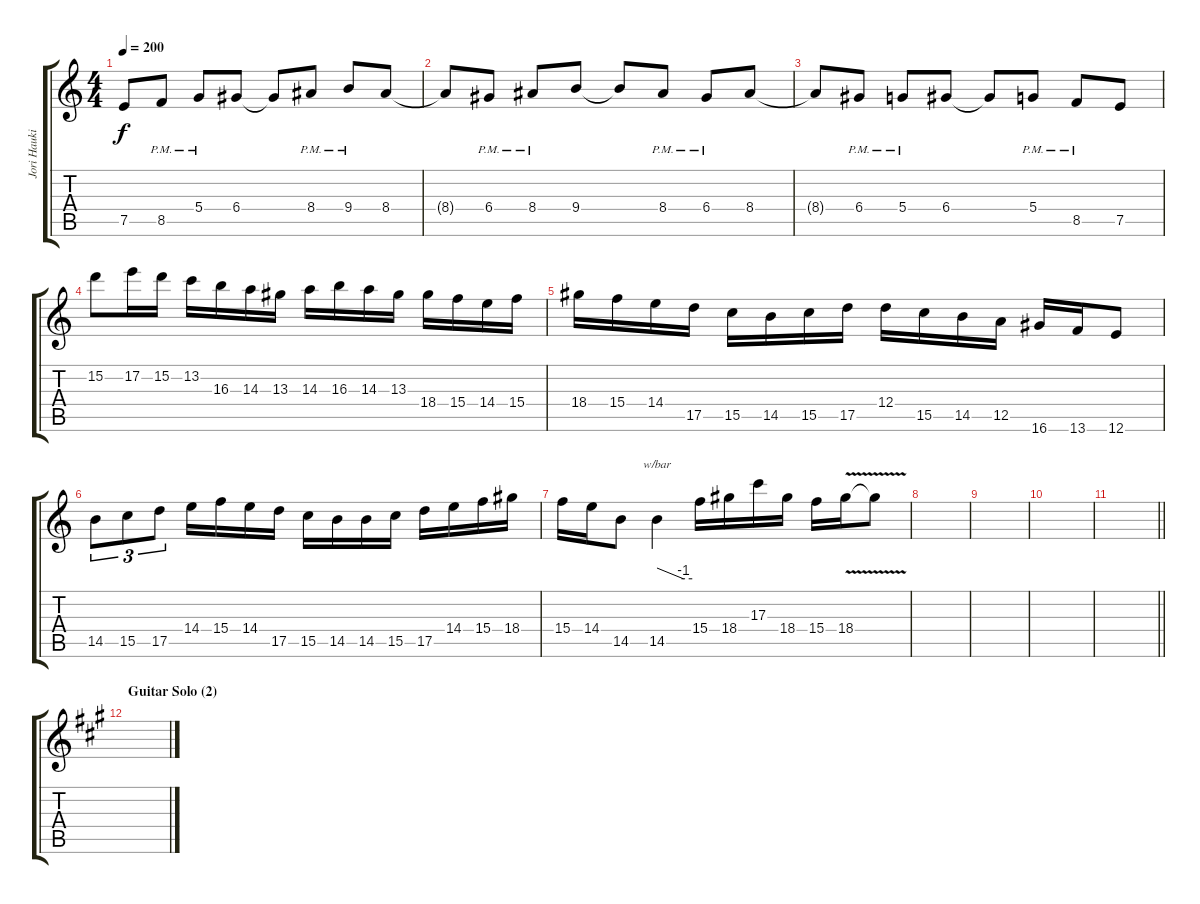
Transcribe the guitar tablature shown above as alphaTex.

\track ("Jori Haukio (lead guitar)" "Jori Hauki") {instrument distortionguitar}
\staff {score tabs}
\tuning (E4 B3 G3 D3 A2 E2) {hide}
\ts (4 4)
\tempo 200
\clef g2
\ks aminor
7.5{t}.8{dy f} 8.5{pm}.8 5.4{pm}.8 6.4.8 6.4{t}.8 8.4{pm}.8 9.4{pm}.8 8.4.8 |
8.4{t}.8 6.4{pm}.8 8.4{pm}.8 9.4.8 9.4{t}.8 8.4{pm}.8 6.4{pm}.8 8.4.8 |
8.4{t}.8 6.4{pm}.8 5.4{pm}.8 6.4.8 6.4{t}.8 5.4{pm}.8 8.5{pm}.8 7.5.8 |
15.2.8 17.2.16 15.2.16 13.2.16 16.3.16 14.3.16 13.3.16 14.3.16 16.3.16 14.3.16 13.3.16 18.4.16 15.4.16 14.4.16 15.4.16 |
18.4.16 15.4.16 14.4.16 17.5.16 15.5.16 14.5.16 15.5.16 17.5.16 12.4.16 15.5.16 14.5.16 12.5.16 16.6.16 13.6.16 12.6.8 |
14.5.8{tu (3 2)} 15.5.8{tu (3 2)} 17.5.8{tu (3 2)} 14.4.16 15.4.16 14.4.16 17.5.16 15.5.16 14.5.16 14.5.16 15.5.16 17.5.16 14.4.16 15.4.16 18.4.16 |
15.4.16 14.4.16 14.5.8 14.5.4{tbe (custom default 0 0 45 -4 60 -4)} 15.4.16 18.4.16 17.3.16 18.4.16 15.4.16 18.4{v}.16 18.4{t}.8 |
|
|
|
\barLineRight lightlight
|
\section ("" "Guitar Solo (2)")
\ks f#minor
